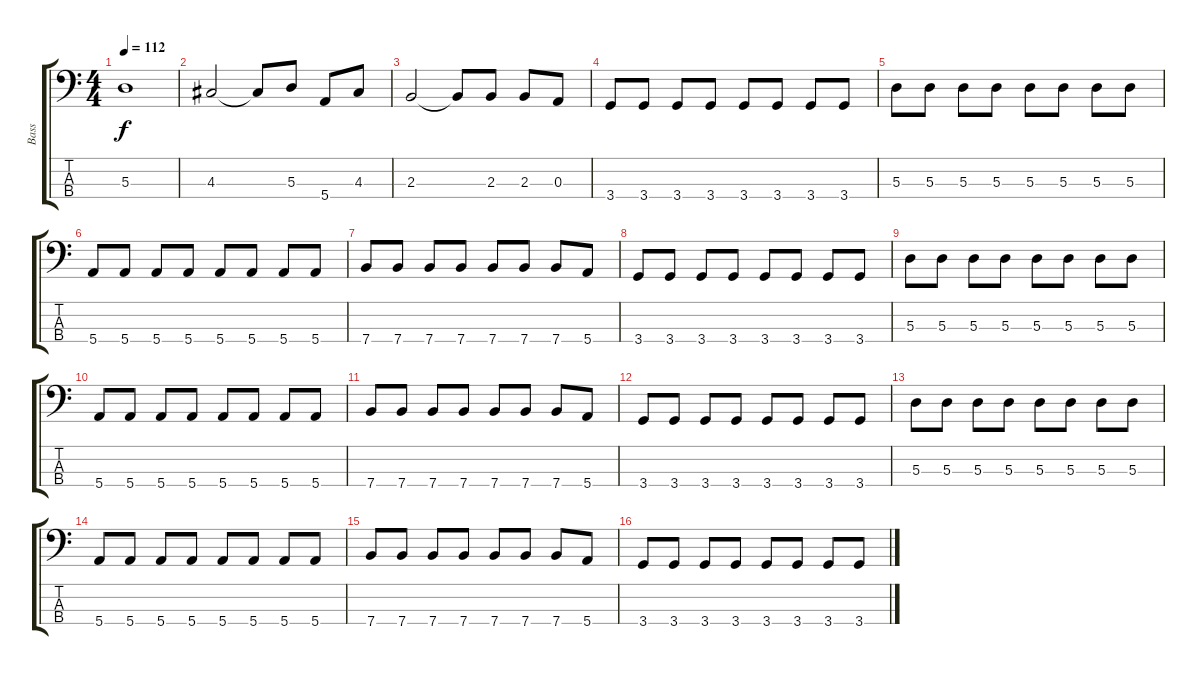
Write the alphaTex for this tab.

\track ("Bass" "Bass") {instrument electricbassfinger}
\staff {score tabs}
\tuning (G2 D2 A1 E1) {hide}
\ts (4 4)
\tempo 112
\clef f4
\ks c
5.3.1{dy f} |
4.3.2 4.3{t}.8 5.3.8 5.4.8 4.3.8 |
2.3.2 2.3{t}.8 2.3.8 2.3.8 0.3.8 |
3.4.8 3.4.8 3.4.8 3.4.8 3.4.8 3.4.8 3.4.8 3.4.8 |
5.3.8 5.3.8 5.3.8 5.3.8 5.3.8 5.3.8 5.3.8 5.3.8 |
5.4.8 5.4.8 5.4.8 5.4.8 5.4.8 5.4.8 5.4.8 5.4.8 |
7.4.8 7.4.8 7.4.8 7.4.8 7.4.8 7.4.8 7.4.8 5.4.8 |
3.4.8 3.4.8 3.4.8 3.4.8 3.4.8 3.4.8 3.4.8 3.4.8 |
5.3.8 5.3.8 5.3.8 5.3.8 5.3.8 5.3.8 5.3.8 5.3.8 |
5.4.8 5.4.8 5.4.8 5.4.8 5.4.8 5.4.8 5.4.8 5.4.8 |
7.4.8 7.4.8 7.4.8 7.4.8 7.4.8 7.4.8 7.4.8 5.4.8 |
3.4.8 3.4.8 3.4.8 3.4.8 3.4.8 3.4.8 3.4.8 3.4.8 |
5.3.8 5.3.8 5.3.8 5.3.8 5.3.8 5.3.8 5.3.8 5.3.8 |
5.4.8 5.4.8 5.4.8 5.4.8 5.4.8 5.4.8 5.4.8 5.4.8 |
7.4.8 7.4.8 7.4.8 7.4.8 7.4.8 7.4.8 7.4.8 5.4.8 |
3.4.8 3.4.8 3.4.8 3.4.8 3.4.8 3.4.8 3.4.8 3.4.8
